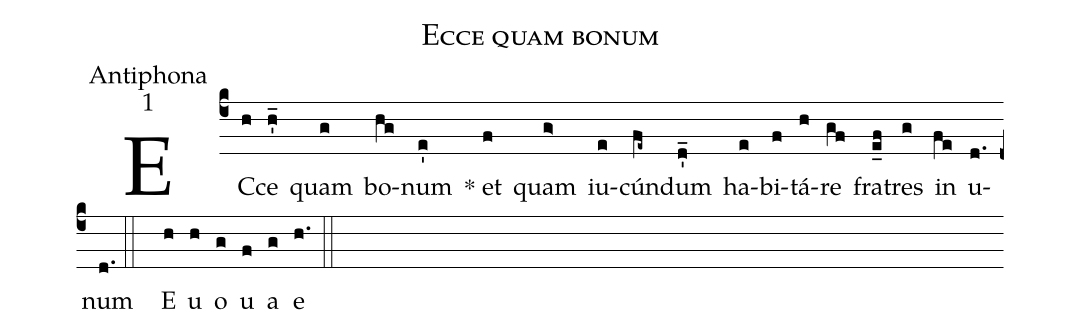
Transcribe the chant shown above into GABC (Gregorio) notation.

name:Ecce quam bonum;
office-part:Antiphona;
mode:1;
%%
(c4)EC(h)ce(h_') quam(g) bo-(hg)num(e') * et(f) quam(g>) iu-(e)cún(fe~)dum(d_') ha-(e)bi(f)tá-(h)re(gf) fra(e_f)tres(g) in(fe) u-(d.)num(d.) (::) ()E(h) u(h) o(g) u(f) a(g) e(h.) (::)
